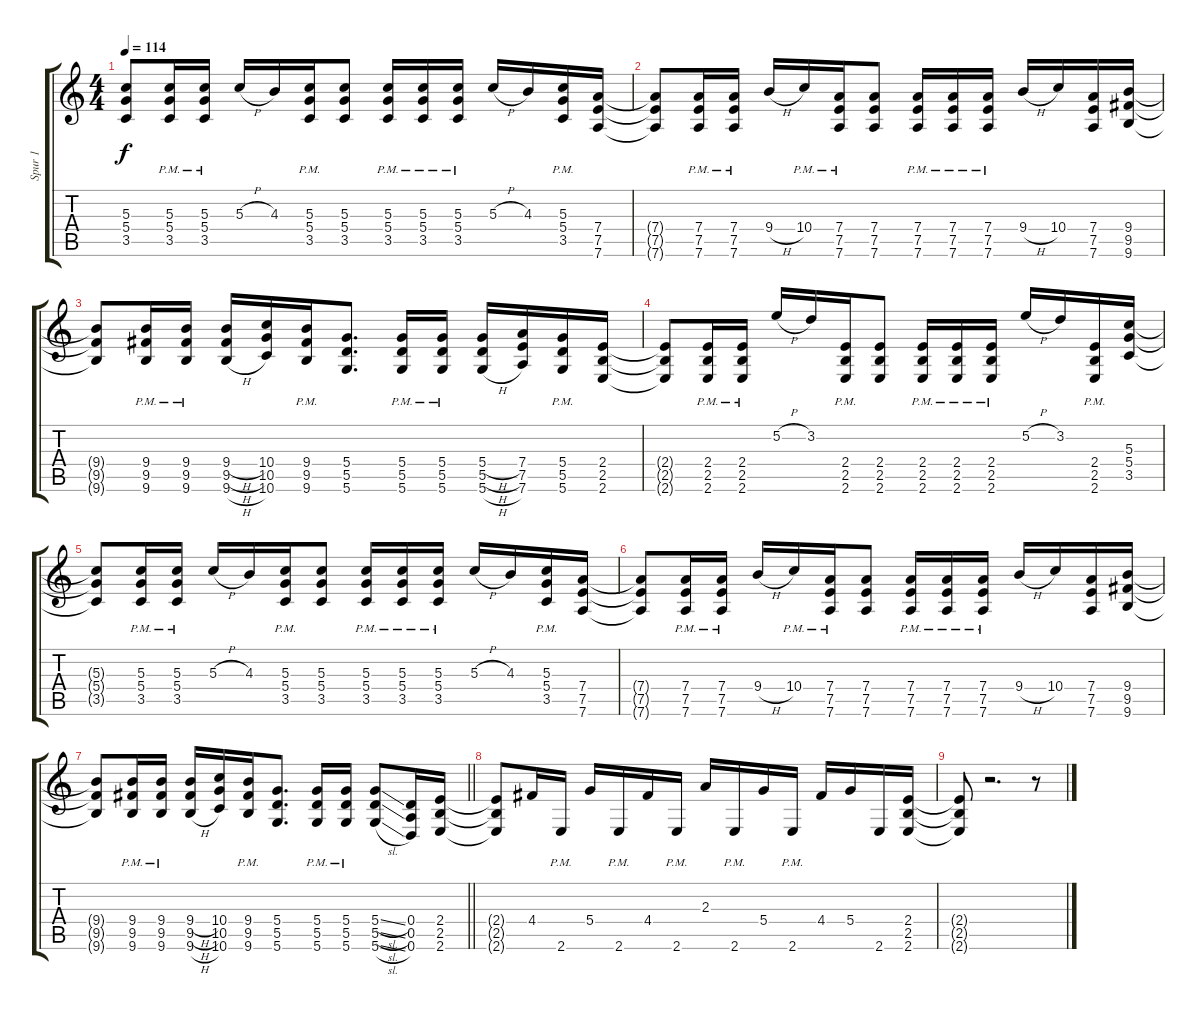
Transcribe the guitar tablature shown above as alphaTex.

\track ("Spur 1" "Spur 1") {instrument overdrivenguitar}
\staff {score tabs}
\tuning (E4 B3 G3 D3 A2 D2) {hide}
\ts (4 4)
\tempo 114
\clef g2
\ks c
(5.3{t} 5.4{t} 3.5{t}).8{dy f} (5.3 5.4{pm} 3.5{pm}).16 (5.3 5.4{pm} 3.5{pm}).16 5.3{h}.16 4.3.16 (5.3 5.4{pm} 3.5{pm}).16 (5.3 5.4 3.5).8 (5.3{pm} 5.4{pm} 3.5{pm}).16 (5.3{pm} 5.4{pm} 3.5{pm}).16 (5.3{pm} 5.4{pm} 3.5{pm}).16 5.3{h}.16 4.3.16 (5.3 5.4 3.5{pm}).16 (7.4 7.5 7.6).16 |
(7.4{t} 7.5{t} 7.6{t}).8 (7.4{pm} 7.5{pm} 7.6{pm}).16 (7.4{pm} 7.5{pm} 7.6{pm}).16 9.4{h}.16 10.4{pm}.16 (7.4{pm} 7.5{pm} 7.6{pm}).16 (7.4 7.5 7.6).8 (7.4{pm} 7.5{pm} 7.6{pm}).16 (7.4{pm} 7.5{pm} 7.6{pm}).16 (7.4{pm} 7.5{pm} 7.6{pm}).16 9.4{h}.16 10.4.16 (7.4 7.5 7.6).16 (9.4 9.5 9.6).16 |
(9.4{t} 9.5{t} 9.6{t}).8 (9.4{pm} 9.5{pm} 9.6{pm}).16 (9.4{pm} 9.5{pm} 9.6{pm}).16 (9.4{h} 9.5{h} 9.6{h}).16 (10.4 10.5 10.6).16 (9.4{pm} 9.5{pm} 9.6{pm}).16 (5.4 5.5 5.6).8{d} (5.4{pm} 5.5{pm} 5.6{pm}).16 (5.4{pm} 5.5{pm} 5.6{pm}).16 (5.4{h} 5.5{h} 5.6{h}).16 (7.4 7.5 7.6).16 (5.4{pm} 5.5{pm} 5.6{pm}).16 (2.4 2.5 2.6).16 |
(2.4{t} 2.5{t} 2.6{t}).8 (2.4{pm} 2.5{pm} 2.6{pm}).16 (2.4{pm} 2.5{pm} 2.6{pm}).16 5.2{h}.16 3.2.16 (2.4{pm} 2.5{pm} 2.6{pm}).16 (2.4 2.5 2.6).8 (2.4{pm} 2.5{pm} 2.6{pm}).16 (2.4{pm} 2.5{pm} 2.6{pm}).16 (2.4{pm} 2.5{pm} 2.6{pm}).16 5.2{h}.16 3.2.16 (2.4{pm} 2.5{pm} 2.6{pm}).16 (5.3 5.4 3.5).16 |
(5.3{t} 5.4{t} 3.5{t}).8 (5.3 5.4{pm} 3.5{pm}).16 (5.3 5.4{pm} 3.5{pm}).16 5.3{h}.16 4.3.16 (5.3 5.4{pm} 3.5{pm}).16 (5.3 5.4 3.5).8 (5.3{pm} 5.4{pm} 3.5{pm}).16 (5.3{pm} 5.4{pm} 3.5{pm}).16 (5.3{pm} 5.4{pm} 3.5{pm}).16 5.3{h}.16 4.3.16 (5.3 5.4 3.5{pm}).16 (7.4 7.5 7.6).16 |
(7.4{t} 7.5{t} 7.6{t}).8 (7.4{pm} 7.5{pm} 7.6{pm}).16 (7.4{pm} 7.5{pm} 7.6{pm}).16 9.4{h}.16 10.4{pm}.16 (7.4{pm} 7.5{pm} 7.6{pm}).16 (7.4 7.5 7.6).8 (7.4{pm} 7.5{pm} 7.6{pm}).16 (7.4{pm} 7.5{pm} 7.6{pm}).16 (7.4{pm} 7.5{pm} 7.6{pm}).16 9.4{h}.16 10.4.16 (7.4 7.5 7.6).16 (9.4 9.5 9.6).16 |
\barLineRight lightlight
(9.4{t} 9.5{t} 9.6{t}).8 (9.4{pm} 9.5{pm} 9.6{pm}).16 (9.4{pm} 9.5{pm} 9.6{pm}).16 (9.4{h} 9.5{h} 9.6{h}).16 (10.4 10.5 10.6).16 (9.4{pm} 9.5{pm} 9.6{pm}).16 (5.4 5.5 5.6).8{d} (5.4{pm} 5.5{pm} 5.6{pm}).16 (5.4{pm} 5.5{pm} 5.6{pm}).16 (5.4{sl} 5.5{sl} 5.6{sl}).8 (0.4 0.5 0.6).16 (2.4 2.5 2.6).16 |
(2.4{t} 2.5{t} 2.6{t}).8 4.4.16 2.6{pm}.16 5.4.16 2.6{pm}.16 4.4.16 2.6{pm}.16 2.3.16 2.6{pm}.16 5.4.16 2.6{pm}.16 4.4.16 5.4.16 2.6.16 (2.4 2.5 2.6).16 |
(2.4{t} 2.5{t} 2.6{t}).8 r.2{d} r.8
